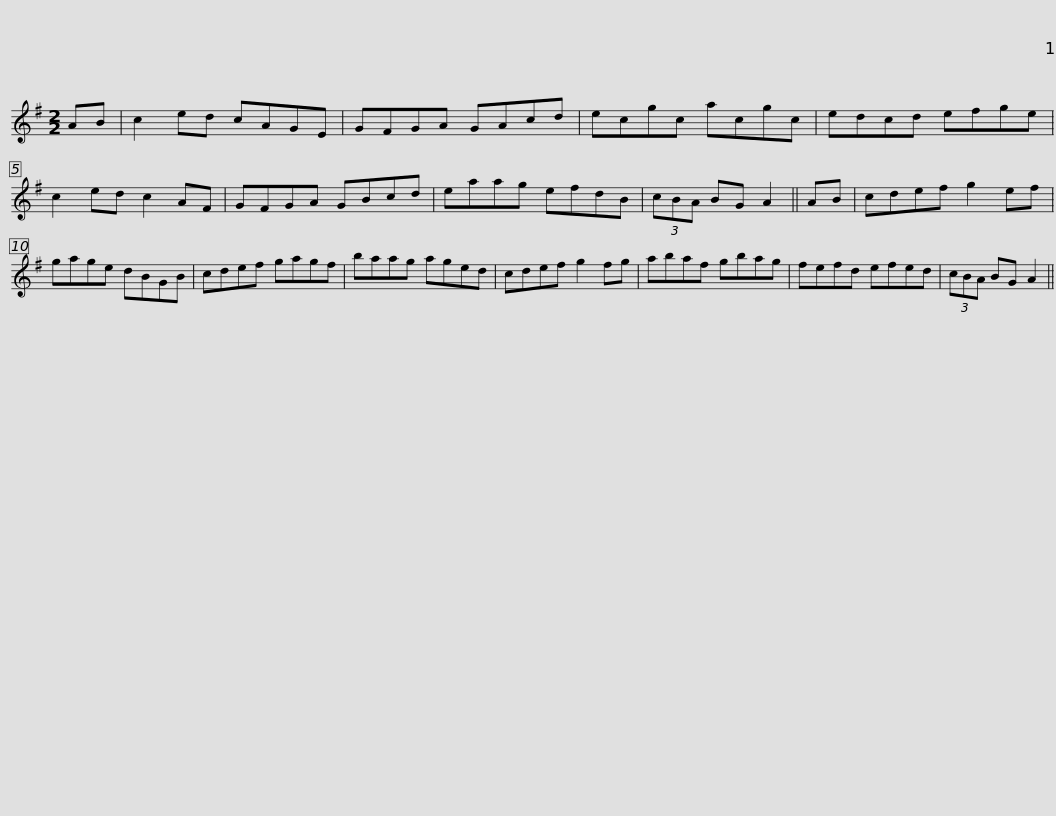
X:1
L:1/8
M:2/2
I:linebreak $
K:G
V:1 treble
V:1
 AB | c2 ed cAGE | GFGA GAcd | ecgc acgc | edcd efge | %5
 c2 ed c2 AF |$ GFGA GBcd | eaag efdB | (3cBA BG A2 || AB | %10
 cdef g2 ef | gage dBGB |$ cdef gagf | baag aged | cdef g2 fg | %15
 abaf gbag | fefd efed |$ (3cBA BG A2 || %18
